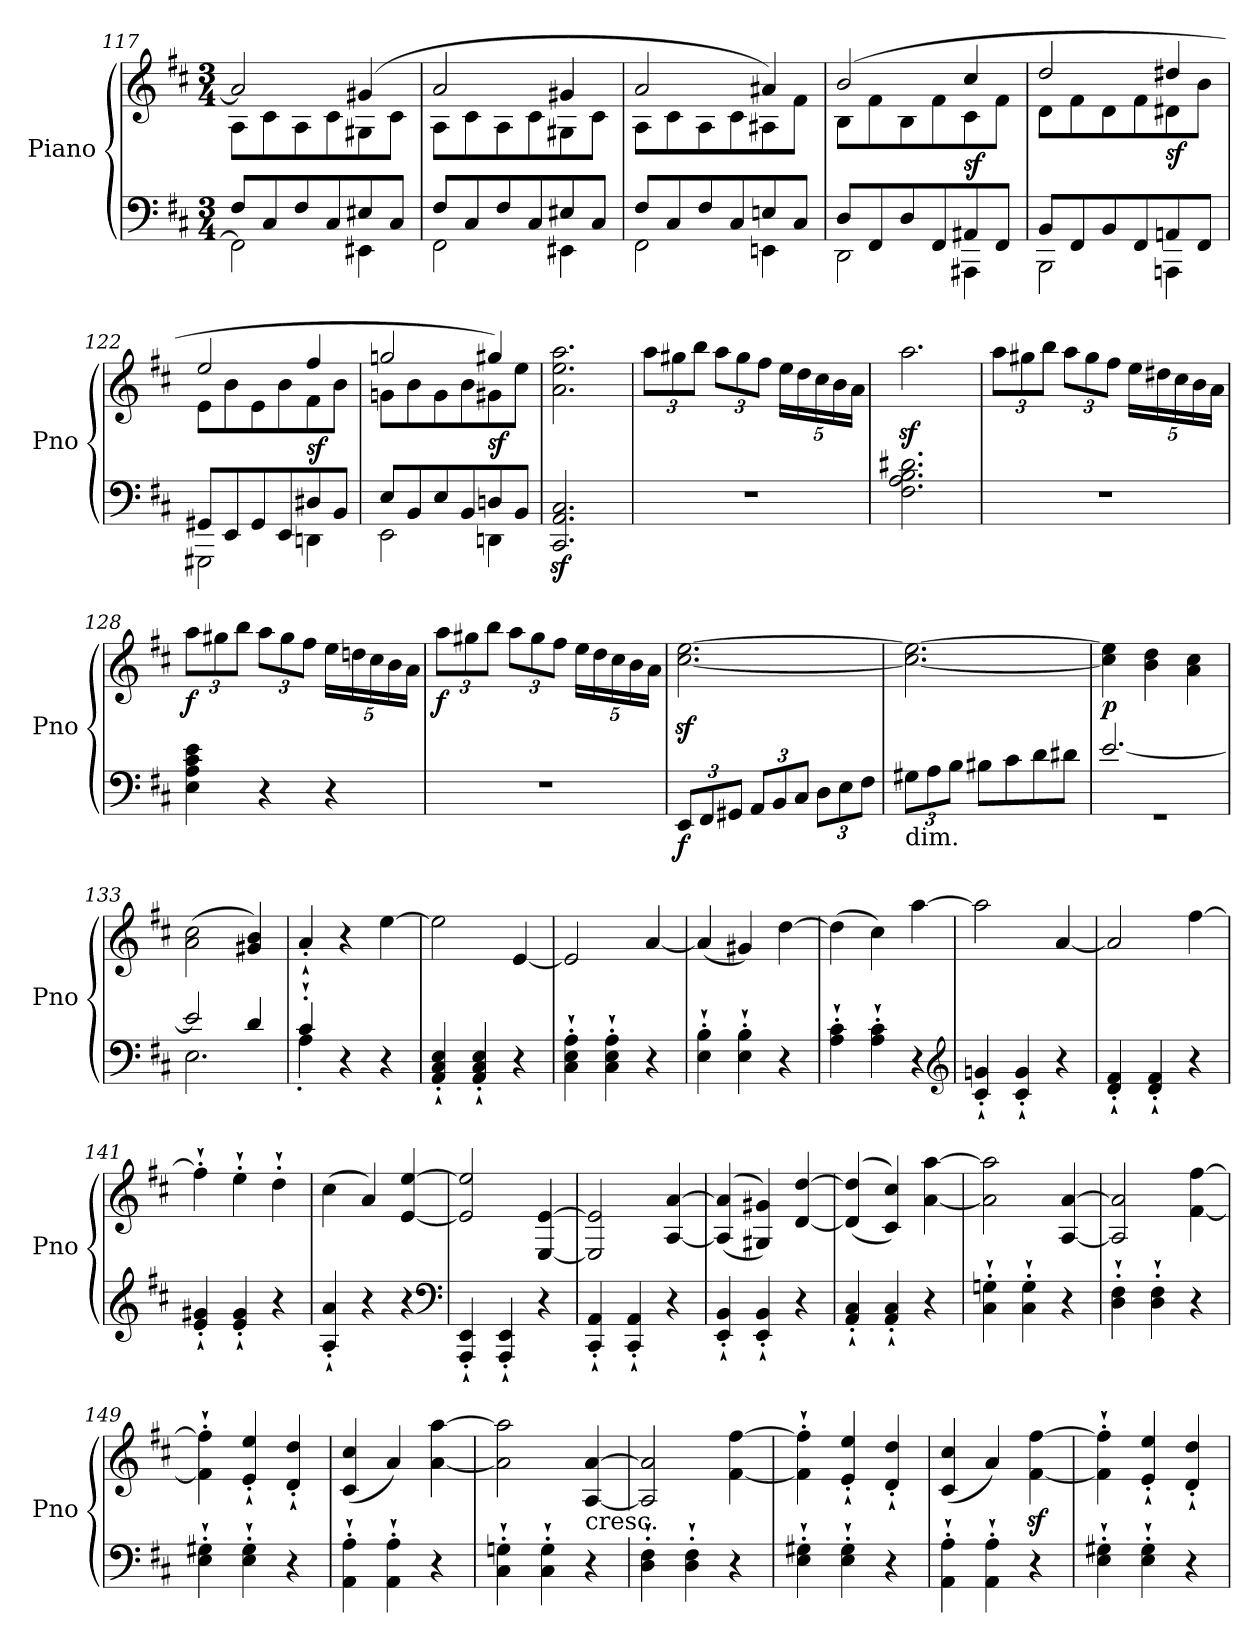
**kern	**kern	**dynam
*part1	*part1	*part1
*staff2	*staff1	*staff1/2
*I"Piano	*	*
*I'Pno	*	*
*clefF4	*clefG2	*
*k[f#c#]	*k[f#c#]	*
*D:	*D:	*
*M3/4	*M3/4	*
=117	=117	=117
*^	*^	*
8F#/L	2FF#\]	2a/]	8A\L	.
8C#/	.	.	8c#\	.
8F#/	.	.	8A\	.
8C#/	.	.	8c#\	.
8E#X/	4EE#X\	(4g#X/	8G#X\	.
8C#/J	.	.	8c#\J	.
=118	=118	=118	=118	=118
8F#/L	2FF#\	2a/	8A\L	.
8C#/	.	.	8c#\	.
8F#/	.	.	8A\	.
8C#/	.	.	8c#\	.
8E#X/	4EE#X\	4g#X/	8G#X\	.
8C#/J	.	.	8c#\J	.
=119	=119	=119	=119	=119
8F#/L	2FF#\	2a/	8A\L	.
8C#/	.	.	8c#\	.
8F#/	.	.	8A\	.
8C#/	.	.	8c#\	.
8En/	4EEn\	4a#X/)	8A#X\	.
8C#/J	.	.	8f#\J	.
!!LO:PB:g=z	!!
=120	=120	=120	=120	=120
8D/L	2DD\	(2b/	8B\L	.
8FF#/	.	.	8f#\	.
8D/	.	.	8B\	.
8FF#/	.	.	8f#\	.
!	!	!	!	!LO:DY:b
8AA#X/	4AAA#X\	4cc#/	8c#\	sf
8FF#/J	.	.	8f#\J	.
=121	=121	=121	=121	=121
8BB/L	2BBB\	2dd/	8d\L	.
8FF#/	.	.	8f#\	.
8BB/	.	.	8d\	.
8FF#/	.	.	8f#\	.
!	!	!	!	!LO:DY:b
8AAn/	4AAAn\	4dd#X/	8d#X\	sf
8FF#/J	.	.	8b\J	.
=122	=122	=122	=122	=122
8GG#X/L	2GGG#X\	2ee/	8e\L	.
8EE/	.	.	8b\	.
8GG#/	.	.	8e\	.
8EE/	.	.	8b\	.
!	!	!	!	!LO:DY:b
8D#X/	4DDn\	4ff#/	8f#\	sf
8BB/J	.	.	8b\J	.
=123	=123	=123	=123	=123
8E/L	2EE\	2ggn/	8gn\L	.
8BB/	.	.	8b\	.
8E/	.	.	8g\	.
8BB/	.	.	8b\	.
!	!	!	!	!LO:DY:b
8Dn/	4DDn\	4gg#X/)	8g#X\	sf
8BB/J	.	.	8ee\J	.
*v	*v	*	*	*
*	*v	*v	*
=124	=124	=124
2.CC#/z> 2.AA/z> 2.C#/z>	2.a\ 2.ee\ 2.aa\	.
=125	=125	=125
*	*Xbrackettup	*
2.r	12aa\L	.
.	12gg#X\	.
.	12bb\J	.
.	12aa\L	.
.	12gg#\	.
.	12ff#\J	.
.	20ee\LL	.
.	20dd\	.
.	20cc#\	.
.	20b\	.
.	20a\JJ	.
=126	=126	=126
2.F#\ 2.A\ 2.B\ 2.d#X\	2.aaz<\	.
!!LO:LB:g=z
=127	=127	=127
2.r	12aa\L	.
.	12gg#X\	.
.	12bb\J	.
.	12aa\L	.
.	12gg#\	.
.	12ff#\J	.
.	20ee\LL	.
.	20dd#X\	.
.	20cc#\	.
.	20b\	.
.	20a\JJ	.
=128	=128	=128
!	!	!LO:DY:b
4E\ 4A\ 4c#\ 4e\	12aa\L	f
.	12gg#X\	.
.	12bb\J	.
4r	12aa\L	.
.	12gg#\	.
.	12ff#\J	.
4r	20ee\LL	.
.	20ddn\	.
.	20cc#\	.
.	20b\	.
.	20a\JJ	.
=129	=129	=129
!	!	!LO:DY:b
2.r	12aa\L	f
.	12gg#X\	.
.	12bb\J	.
.	12aa\L	.
.	12gg#\	.
.	12ff#\J	.
.	20ee\LL	.
.	20dd\	.
.	20cc#\	.
.	20b\	.
.	20a\JJ	.
=130	=130	=130
*Xbrackettup	*	*
!	!	!LO:DY:b=2
12EE/L	[2.cc#\z< [2.ee\z<	f
12FF#/	.	.
12GG#X/J	.	.
12AA/L	.	.
12BB/	.	.
12C#/J	.	.
12D\L	.	.
12E\	.	.
12F#\J	.	.
!!LO:LB:g=z
=131	=131	=131
!LO:TX:b:t=dim.	!	!
12G#X\L	2.cc#\_ 2.ee\_	.
12A\	.	.
12B\J	.	.
8B#X\L	.	.
8c#\	.	.
8d\	.	.
8d#X\J	.	.
=132	=132	=132
*^	*	*
!	!	!	!LO:DY:b
2.rGG	[2.e/	4cc#\] 4ee\]	p
.	.	4b\ 4dd\	.
.	.	4a\ 4cc#\	.
=133	=133	=133	=133
2.E\	2e/]	(2a\ 2cc#\	.
.	4d/	4g#X/ 4b/)	.
=134	=134	=134	=134
4c#`'/	4A'\	4a`'/	.
4r	2ryy	4r	.
4r	.	[4ee\	.
*v	*v	*	*
=135	=135	=135
4AA/`' 4C#/`' 4E/`'	2ee\]	.
4AA/`' 4C#/`' 4E/`'	.	.
4r	[4e/	.
=136	=136	=136
4C#\`' 4E\`' 4A\`'	2e/]	.
4C#\`' 4E\`' 4A\`'	.	.
4r	[4a/	.
=137	=137	=137
4E\`' 4B\`'	(4a/]	.
4E\`' 4B\`'	4g#X/)	.
4r	[4dd\	.
=138	=138	=138
4A\`' 4c#\`'	(4dd\]	.
4A\`' 4c#\`'	4cc#\)	.
4r	[4aa\	.
*clefG2	*	*
=139	=139	=139
4c#/`' 4gn/`'	2aa\]	.
4c#/`' 4g/`'	.	.
4r	[4a/	.
=140	=140	=140
4d/`' 4f#/`'	2a/]	.
4d/`' 4f#/`'	.	.
4r	[4ff#\	.
=141	=141	=141
4e/`' 4g#X/`'	4ff#`'\]	.
4e/`' 4g#/`'	4ee`'\	.
4r	4dd`'\	.
!!LO:LB:g=z
=142	=142	=142
4A/`' 4a/`'	(4cc#\	.
4r	4a/)	.
4r	[4e/ [4ee/	.
*clefF4	*	*
=143	=143	=143
4AAA/`' 4EE/`'	2e/] 2ee/]	.
4AAA/`' 4EE/`'	.	.
4r	[4E/ [4e/	.
=144	=144	=144
4CC#/`' 4AA/`'	2E/] 2e/]	.
4CC#/`' 4AA/`'	.	.
4r	[4A/ [4a/	.
=145	=145	=145
4EE/`' 4BB/`'	((4A/] 4a/]	.
4EE/`' 4BB/`'	4G#X/ 4g#X/))	.
4r	[4d/ [4dd/	.
=146	=146	=146
4AA/`' 4C#/`'	((4d/] 4dd/]	.
4AA/`' 4C#/`'	4c#/ 4cc#/))	.
4r	[4a\ [4aa\	.
=147	=147	=147
4C#\`' 4Gn\`'	2a\] 2aa\]	.
4C#\`' 4G\`'	.	.
4r	[4A/ [4a/	.
=148	=148	=148
4D\`' 4F#\`'	2A/] 2a/]	.
4D\`' 4F#\`'	.	.
4r	[4f#\ [4ff#\	.
=149	=149	=149
4E\`' 4G#X\`'	4f#\]`' 4ff#\]`'	.
4E\`' 4G#\`'	4e/`' 4ee/`'	.
4r	4d/`' 4dd/`'	.
=150	=150	=150
4AA\`' 4A\`'	(4c#/ 4cc#/	.
4AA\`' 4A\`'	4a/)	.
4r	[4a\ [4aa\	.
=151	=151	=151
4C#\`' 4Gn\`'	2a\] 2aa\]	.
4C#\`' 4G\`'	.	.
!	!LO:TX:b:t=cresc.	!
4r	[4A/ [4a/	.
=152	=152	=152
4D\`' 4F#\`'	2A/] 2a/]	.
4D\`' 4F#\`'	.	.
4r	[4f#\ [4ff#\	.
=153	=153	=153
4E\`' 4G#X\`'	4f#\]`' 4ff#\]`'	.
4E\`' 4G#\`'	4e/`' 4ee/`'	.
4r	4d/`' 4dd/`'	.
=154	=154	=154
4AA\`' 4A\`'	(4c#/ 4cc#/	.
4AA\`' 4A\`'	4a/)	.
4r	[4f#\z< [4ff#\z<	.
!!LO:LB:g=z
=155	=155	=155
4E\`' 4G#X\`'	4f#\]`' 4ff#\]`'	.
4E\`' 4G#\`'	4e/`' 4ee/`'	.
4r	4d/`' 4dd/`'	.
=	=	=
*-	*-	*-
